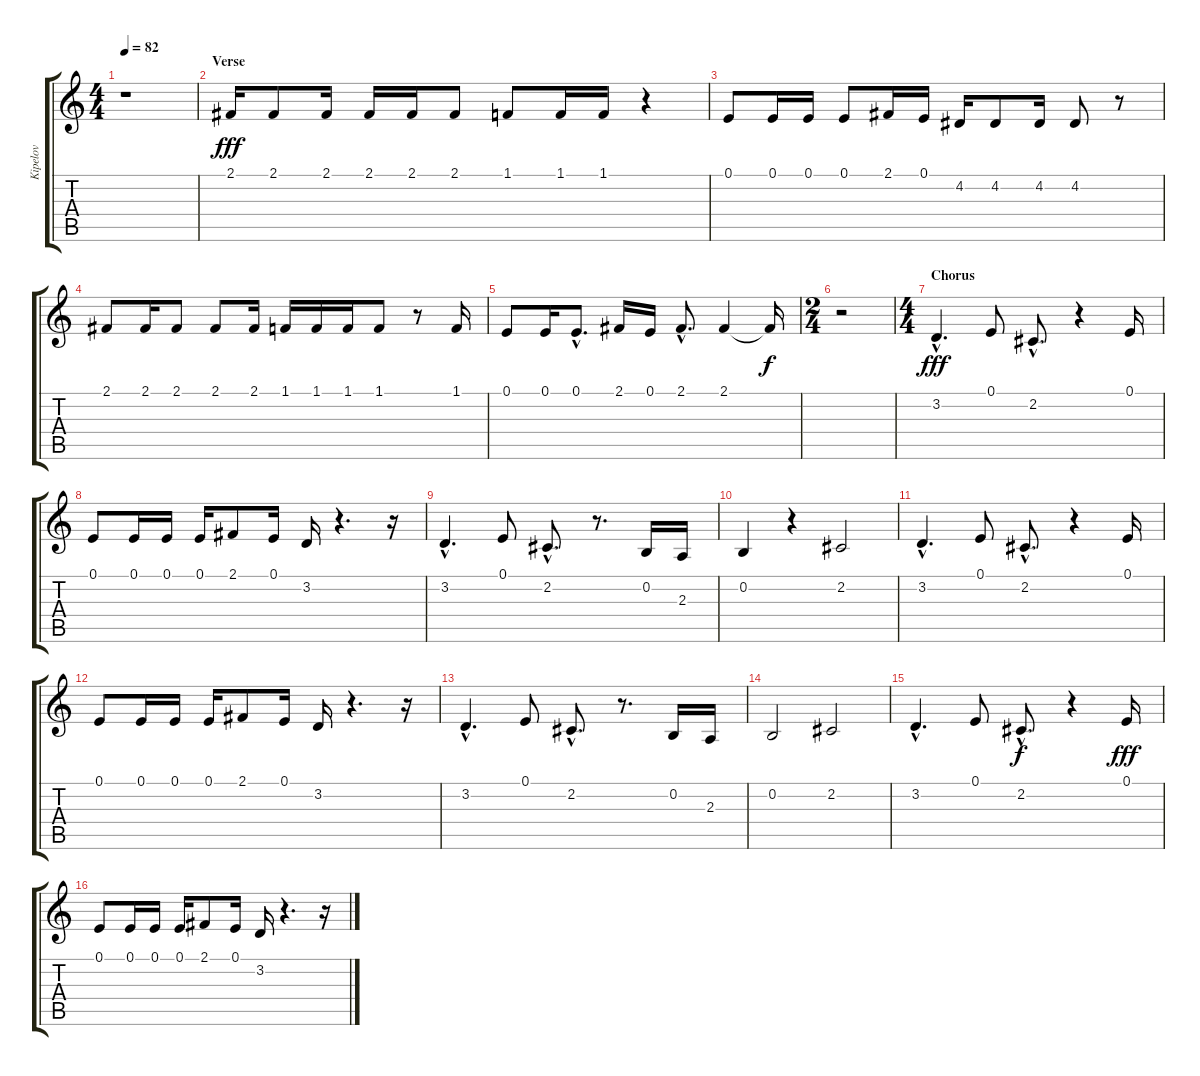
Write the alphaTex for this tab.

\track ("Kipelov" "Kipelov") {instrument tenorsax}
\staff {score tabs}
\tuning (E4 B3 G3 D3 A2 E2) {hide}
\ts (4 4)
\tempo 82
\clef g2
\ks c
r.1{dy f} |
\section ("" "Verse")
2.1.16{dy fff} 2.1.8 2.1.16 2.1.16 2.1.16 2.1.8 1.1.8 1.1.16 1.1.16 r.4 |
0.1.8 0.1.16 0.1.16 0.1.8 2.1.16 0.1.16 4.2.16 4.2.8 4.2.16 4.2.8 r.8 |
2.1.8 2.1.16 2.1.8 2.1.8 2.1.16 1.1.16 1.1.16 1.1.16 1.1.8 r.8 1.1.16 |
0.1.8 0.1.16 0.1{hac}.8{d} 2.1.16 0.1.16 2.1{hac}.8{d} 2.1.4 2.1{t}.16{dy f} |
\ts (2 4)
r.2 |
\ts (4 4)
\section ("" "Chorus")
3.2{hac}.4{d dy fff} 0.1.8 2.2{hac}.8{d} r.4 0.1.16 |
0.1.8 0.1.16 0.1.16 0.1.16 2.1.8 0.1.16 3.2.16 r.4{d} r.16 |
3.2{hac}.4{d} 0.1.8 2.2{hac}.8{d} r.8{d} 0.2.16 2.3.16 |
0.2.4 r.4 2.2.2 |
3.2{hac}.4{d} 0.1.8 2.2{hac}.8{d} r.4 0.1.16 |
0.1.8 0.1.16 0.1.16 0.1.16 2.1.8 0.1.16 3.2.16 r.4{d} r.16 |
3.2{hac}.4{d} 0.1.8 2.2{hac}.8{d} r.8{d} 0.2.16 2.3.16 |
0.2.2 2.2.2 |
3.2{hac}.4{d} 0.1.8 2.2{hac}.8{d dy f} r.4 0.1.16{dy fff} |
0.1.8 0.1.16 0.1.16 0.1.16 2.1.8 0.1.16 3.2.16 r.4{d} r.16
